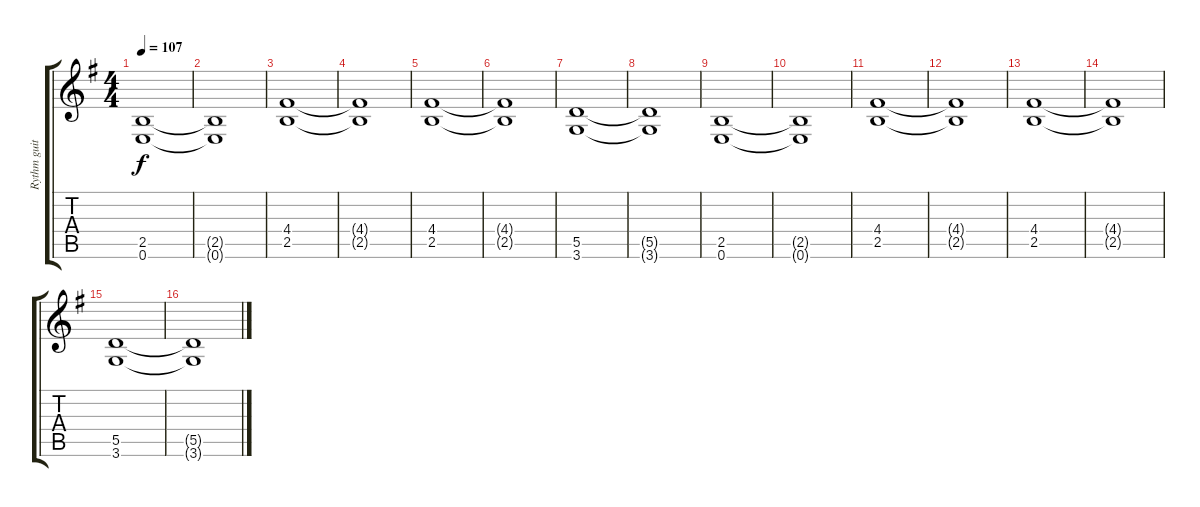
\track ("Rythm guitar intro" "Rythm guit") {instrument distortionguitar}
\staff {score tabs}
\tuning (E4 B3 G3 D3 A2 E2) {hide}
\ts (4 4)
\tempo 107
\clef g2
\ks g
(2.5 0.6).1{dy f} |
(2.5{t} 0.6{t}).1 |
(4.4 2.5).1 |
(4.4{t} 2.5{t}).1 |
(4.4 2.5).1 |
(4.4{t} 2.5{t}).1 |
(5.5 3.6).1 |
(5.5{t} 3.6{t}).1 |
(2.5 0.6).1 |
(2.5{t} 0.6{t}).1 |
(4.4 2.5).1 |
(4.4{t} 2.5{t}).1 |
(4.4 2.5).1 |
(4.4{t} 2.5{t}).1 |
(5.5 3.6).1 |
(5.5{t} 3.6{t}).1
